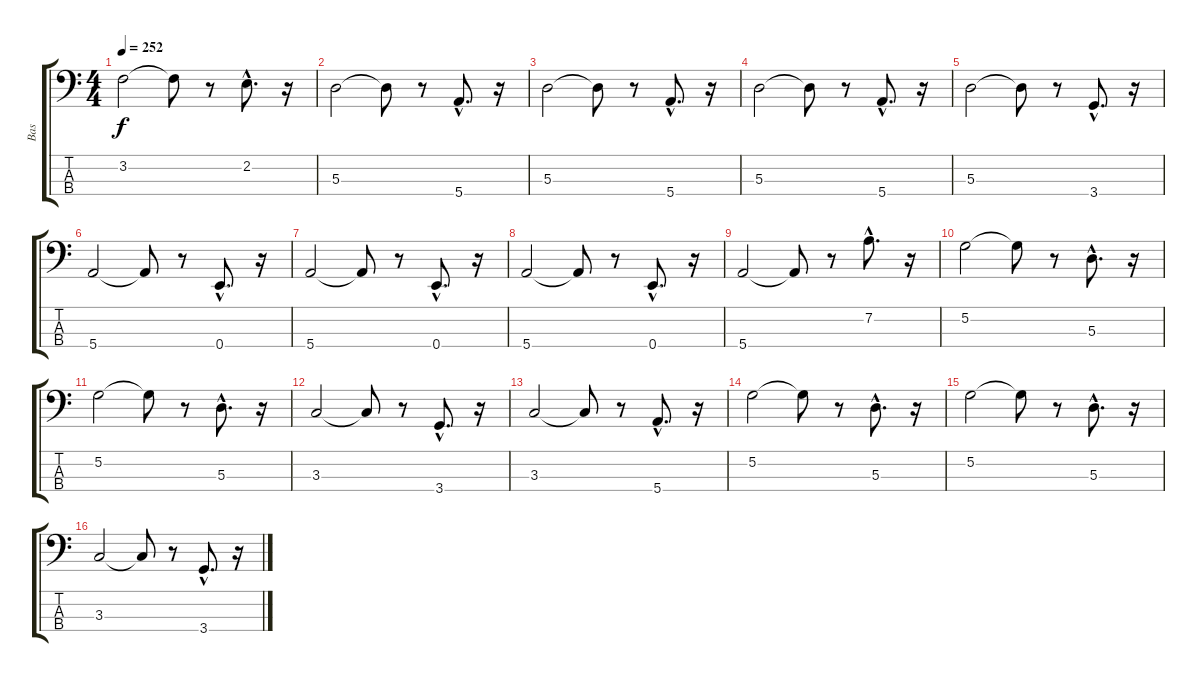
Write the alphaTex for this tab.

\track ("Bas" "Bas") {instrument acousticbass}
\staff {score tabs}
\tuning (G2 D2 A1 E1) {hide}
\ts (4 4)
\tempo 252
\clef f4
\ks c
3.2.2{dy f} 3.2{t}.8 r.8 2.2{hac}.8{d} r.16 |
5.3.2 5.3{t}.8 r.8 5.4{hac}.8{d} r.16 |
5.3.2 5.3{t}.8 r.8 5.4{hac}.8{d} r.16 |
5.3.2 5.3{t}.8 r.8 5.4{hac}.8{d} r.16 |
5.3.2 5.3{t}.8 r.8 3.4{hac}.8{d} r.16 |
5.4.2 5.4{t}.8 r.8 0.4{hac}.8{d} r.16 |
5.4.2 5.4{t}.8 r.8 0.4{hac}.8{d} r.16 |
5.4.2 5.4{t}.8 r.8 0.4{hac}.8{d} r.16 |
5.4.2 5.4{t}.8 r.8 7.2{hac}.8{d} r.16 |
5.2.2 5.2{t}.8 r.8 5.3{hac}.8{d} r.16 |
5.2.2 5.2{t}.8 r.8 5.3{hac}.8{d} r.16 |
3.3.2 3.3{t}.8 r.8 3.4{hac}.8{d} r.16 |
3.3.2 3.3{t}.8 r.8 5.4{hac}.8{d} r.16 |
5.2.2 5.2{t}.8 r.8 5.3{hac}.8{d} r.16 |
5.2.2 5.2{t}.8 r.8 5.3{hac}.8{d} r.16 |
3.3.2 3.3{t}.8 r.8 3.4{hac}.8{d} r.16
